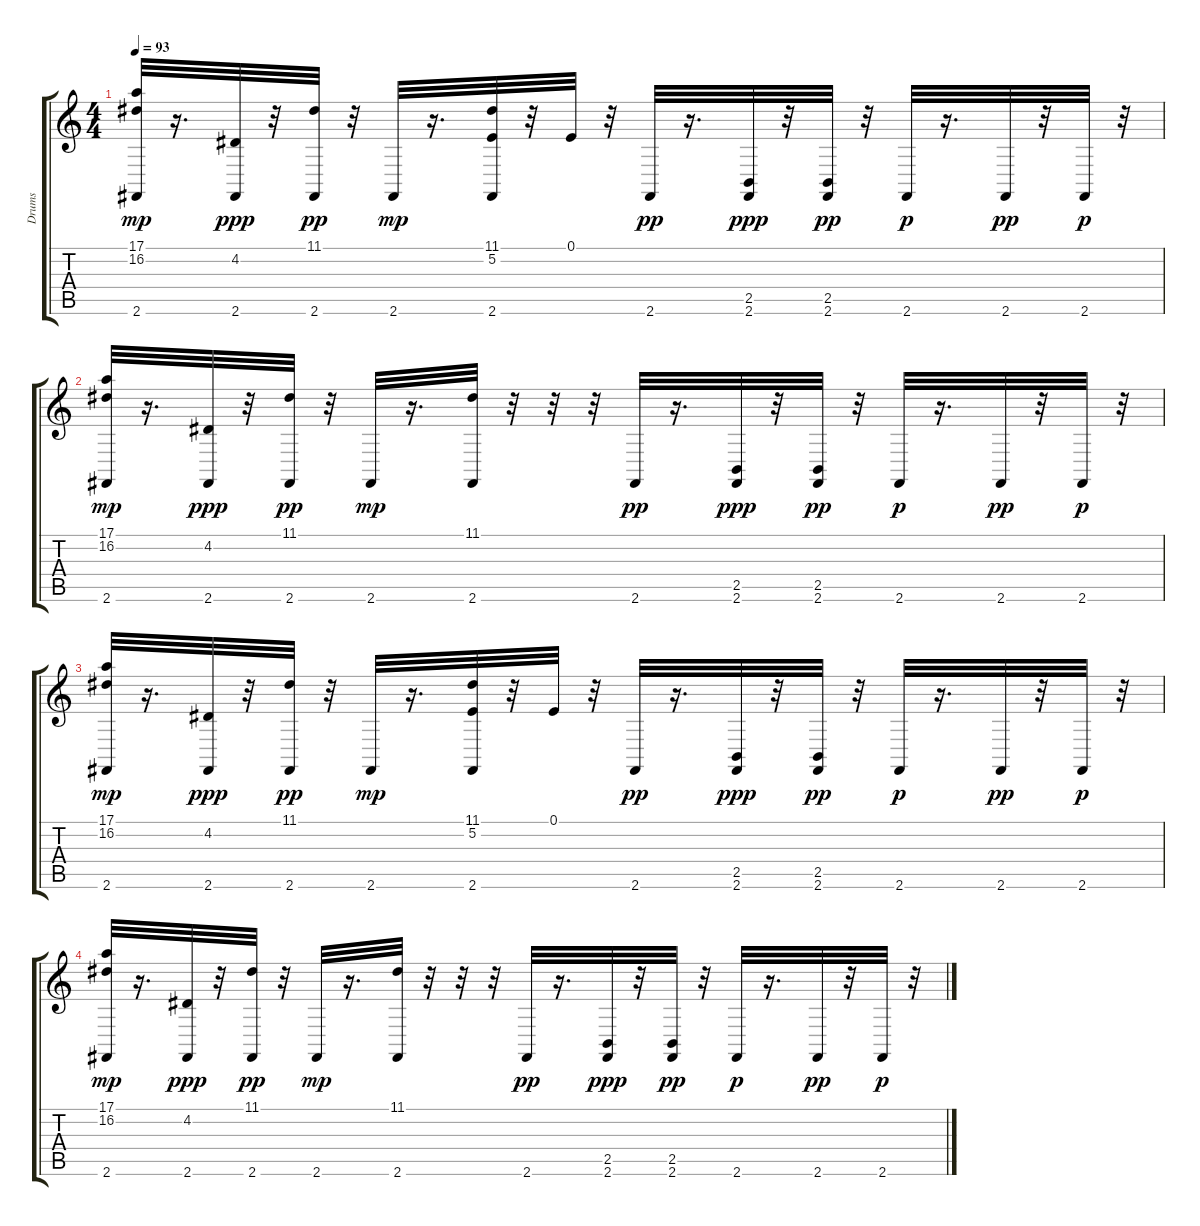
\track ("Drums" "Drums") {instrument melodictom}
\staff {score tabs}
\tuning (E4 B3 G3 D3 A2 E2) {hide}
\ts (4 4)
\tempo 93
\clef g2
\ks c
(17.1 16.2 2.6).32{dy mp} r.16{d} (4.2 2.6).32{dy ppp} r.32 (11.1 2.6).32{dy pp} r.32 2.6.32{dy mp} r.16{d} (11.1 5.2 2.6).32 r.32 0.1.32 r.32 2.6.32{dy pp} r.16{d} (2.5 2.6).32{dy ppp} r.32 (2.5 2.6).32{dy pp} r.32 2.6.32{dy p} r.16{d} 2.6.32{dy pp} r.32 2.6.32{dy p} r.32 |
(17.1 16.2 2.6).32{dy mp} r.16{d} (4.2 2.6).32{dy ppp} r.32 (11.1 2.6).32{dy pp} r.32 2.6.32{dy mp} r.16{d} (11.1 2.6).32 r.32 r.32 r.32 2.6.32{dy pp} r.16{d} (2.5 2.6).32{dy ppp} r.32 (2.5 2.6).32{dy pp} r.32 2.6.32{dy p} r.16{d} 2.6.32{dy pp} r.32 2.6.32{dy p} r.32 |
(17.1 16.2 2.6).32{dy mp} r.16{d} (4.2 2.6).32{dy ppp} r.32 (11.1 2.6).32{dy pp} r.32 2.6.32{dy mp} r.16{d} (11.1 5.2 2.6).32 r.32 0.1.32 r.32 2.6.32{dy pp} r.16{d} (2.5 2.6).32{dy ppp} r.32 (2.5 2.6).32{dy pp} r.32 2.6.32{dy p} r.16{d} 2.6.32{dy pp} r.32 2.6.32{dy p} r.32 |
(17.1 16.2 2.6).32{dy mp} r.16{d} (4.2 2.6).32{dy ppp} r.32 (11.1 2.6).32{dy pp} r.32 2.6.32{dy mp} r.16{d} (11.1 2.6).32 r.32 r.32 r.32 2.6.32{dy pp} r.16{d} (2.5 2.6).32{dy ppp} r.32 (2.5 2.6).32{dy pp} r.32 2.6.32{dy p} r.16{d} 2.6.32{dy pp} r.32 2.6.32{dy p} r.32
